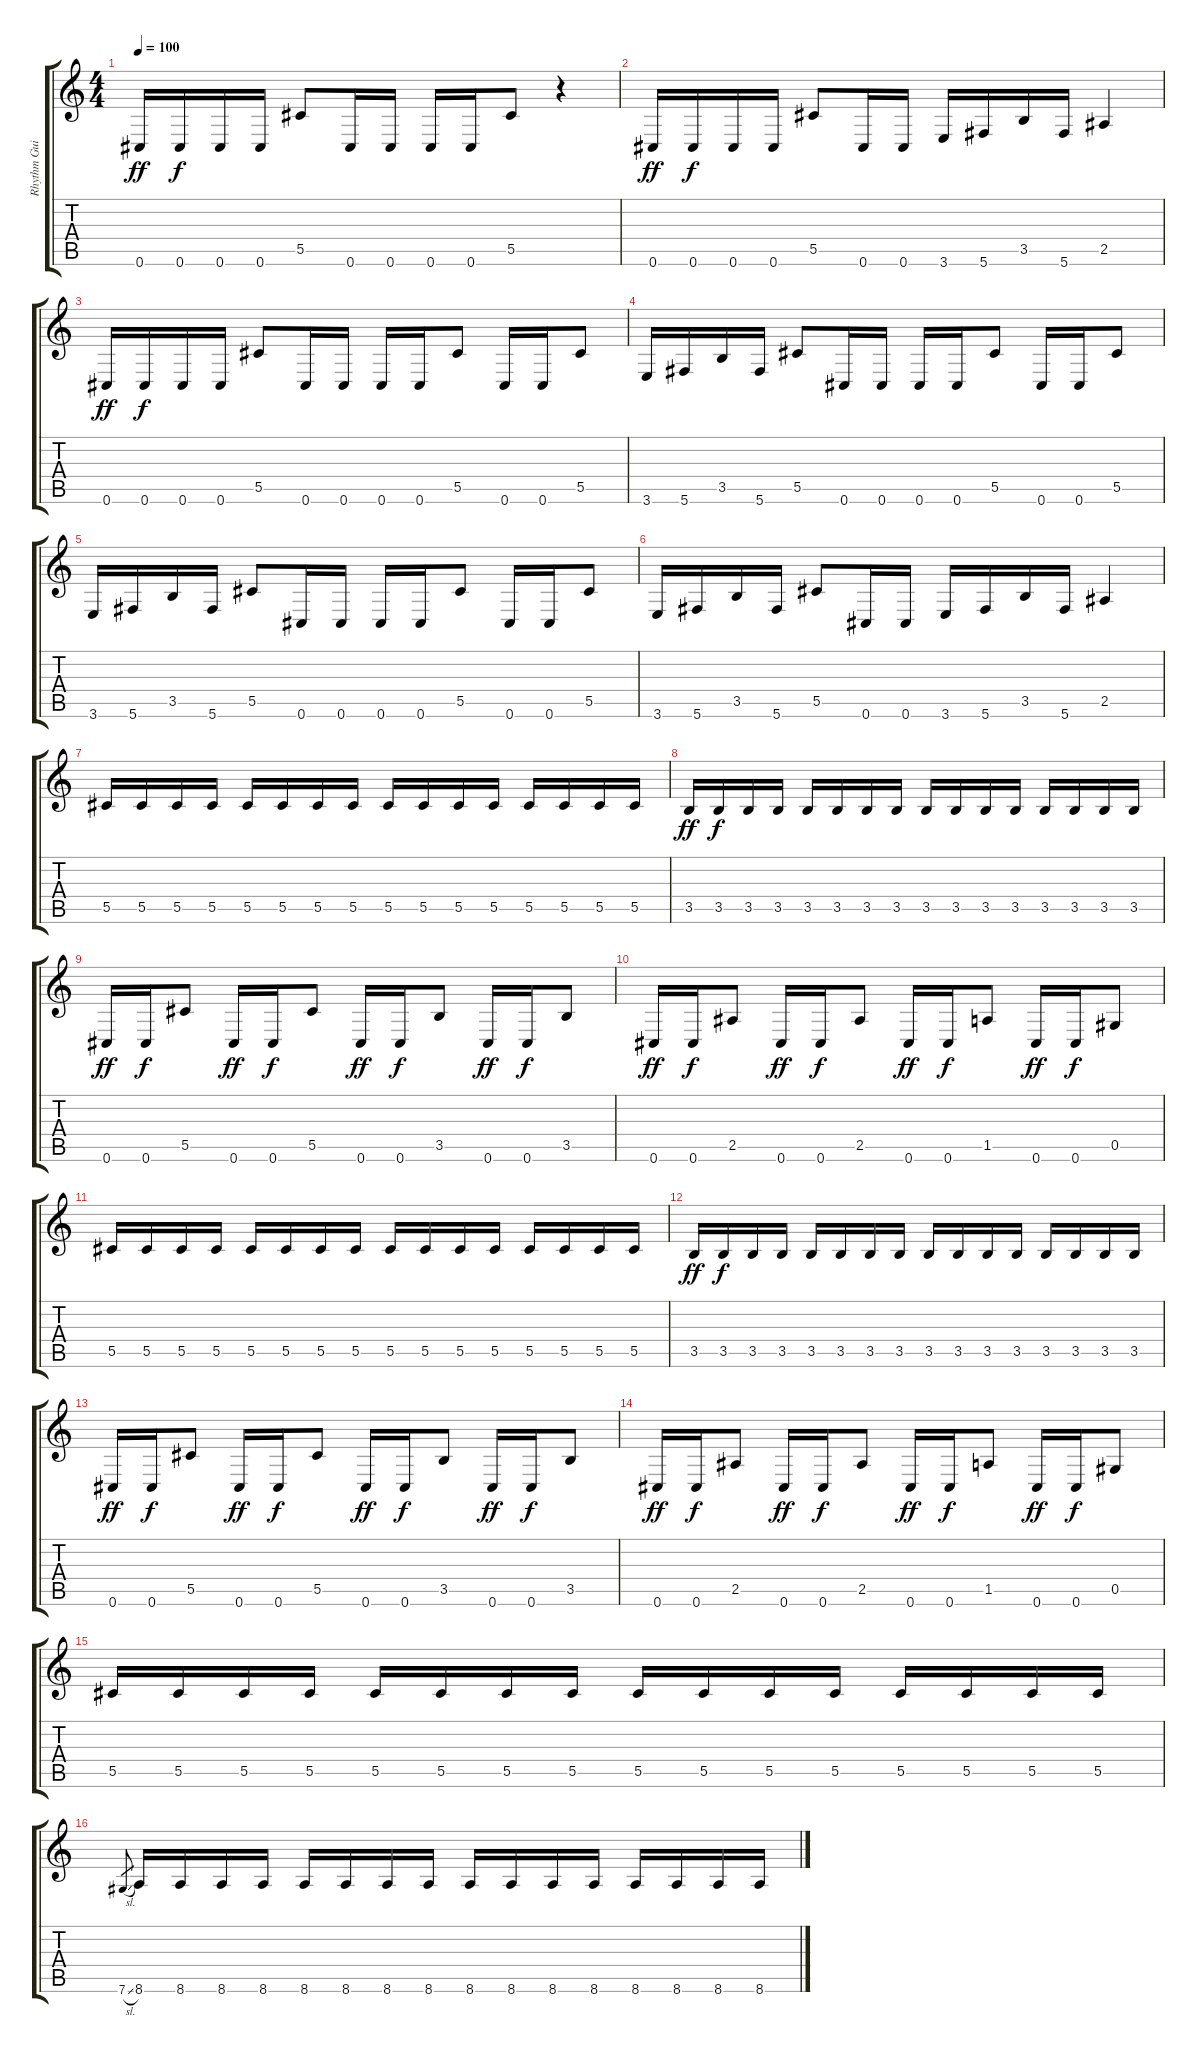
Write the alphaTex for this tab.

\track ("Rhythm Guitar" "Rhythm Gui") {instrument distortionguitar}
\staff {score tabs}
\tuning (Eb4 Bb3 Gb3 Db3 Ab2 Db2) {hide}
\ts (4 4)
\tempo 100
\clef g2
\ks c
0.6.16{dy ff} 0.6.16{dy f} 0.6.16 0.6.16 5.5.8 0.6.16 0.6.16 0.6.16 0.6.16 5.5.8 r.4 |
0.6.16{dy ff} 0.6.16{dy f} 0.6.16 0.6.16 5.5.8 0.6.16 0.6.16 3.6.16 5.6.16 3.5.16 5.6.16 2.5.4 |
0.6.16{dy ff} 0.6.16{dy f} 0.6.16 0.6.16 5.5.8 0.6.16 0.6.16 0.6.16 0.6.16 5.5.8 0.6.16 0.6.16 5.5.8 |
3.6.16 5.6.16 3.5.16 5.6.16 5.5.8 0.6.16 0.6.16 0.6.16 0.6.16 5.5.8 0.6.16 0.6.16 5.5.8 |
3.6.16 5.6.16 3.5.16 5.6.16 5.5.8 0.6.16 0.6.16 0.6.16 0.6.16 5.5.8 0.6.16 0.6.16 5.5.8 |
3.6.16 5.6.16 3.5.16 5.6.16 5.5.8 0.6.16 0.6.16 3.6.16 5.6.16 3.5.16 5.6.16 2.5.4 |
5.5.16 5.5.16 5.5.16 5.5.16 5.5.16 5.5.16 5.5.16 5.5.16 5.5.16 5.5.16 5.5.16 5.5.16 5.5.16 5.5.16 5.5.16 5.5.16 |
3.5.16{dy ff} 3.5.16{dy f} 3.5.16 3.5.16 3.5.16 3.5.16 3.5.16 3.5.16 3.5.16 3.5.16 3.5.16 3.5.16 3.5.16 3.5.16 3.5.16 3.5.16 |
0.6.16{dy ff} 0.6.16{dy f} 5.5.8 0.6.16{dy ff} 0.6.16{dy f} 5.5.8 0.6.16{dy ff} 0.6.16{dy f} 3.5.8 0.6.16{dy ff} 0.6.16{dy f} 3.5.8 |
0.6.16{dy ff} 0.6.16{dy f} 2.5.8 0.6.16{dy ff} 0.6.16{dy f} 2.5.8 0.6.16{dy ff} 0.6.16{dy f} 1.5.8 0.6.16{dy ff} 0.6.16{dy f} 0.5.8 |
5.5.16 5.5.16 5.5.16 5.5.16 5.5.16 5.5.16 5.5.16 5.5.16 5.5.16 5.5.16 5.5.16 5.5.16 5.5.16 5.5.16 5.5.16 5.5.16 |
3.5.16{dy ff} 3.5.16{dy f} 3.5.16 3.5.16 3.5.16 3.5.16 3.5.16 3.5.16 3.5.16 3.5.16 3.5.16 3.5.16 3.5.16 3.5.16 3.5.16 3.5.16 |
0.6.16{dy ff} 0.6.16{dy f} 5.5.8 0.6.16{dy ff} 0.6.16{dy f} 5.5.8 0.6.16{dy ff} 0.6.16{dy f} 3.5.8 0.6.16{dy ff} 0.6.16{dy f} 3.5.8 |
0.6.16{dy ff} 0.6.16{dy f} 2.5.8 0.6.16{dy ff} 0.6.16{dy f} 2.5.8 0.6.16{dy ff} 0.6.16{dy f} 1.5.8 0.6.16{dy ff} 0.6.16{dy f} 0.5.8 |
5.5.16 5.5.16 5.5.16 5.5.16 5.5.16 5.5.16 5.5.16 5.5.16 5.5.16 5.5.16 5.5.16 5.5.16 5.5.16 5.5.16 5.5.16 5.5.16 |
7.6{sl}.8{gr} 8.6.16 8.6.16 8.6.16 8.6.16 8.6.16 8.6.16 8.6.16 8.6.16 8.6.16 8.6.16 8.6.16 8.6.16 8.6.16 8.6.16 8.6.16 8.6.16
